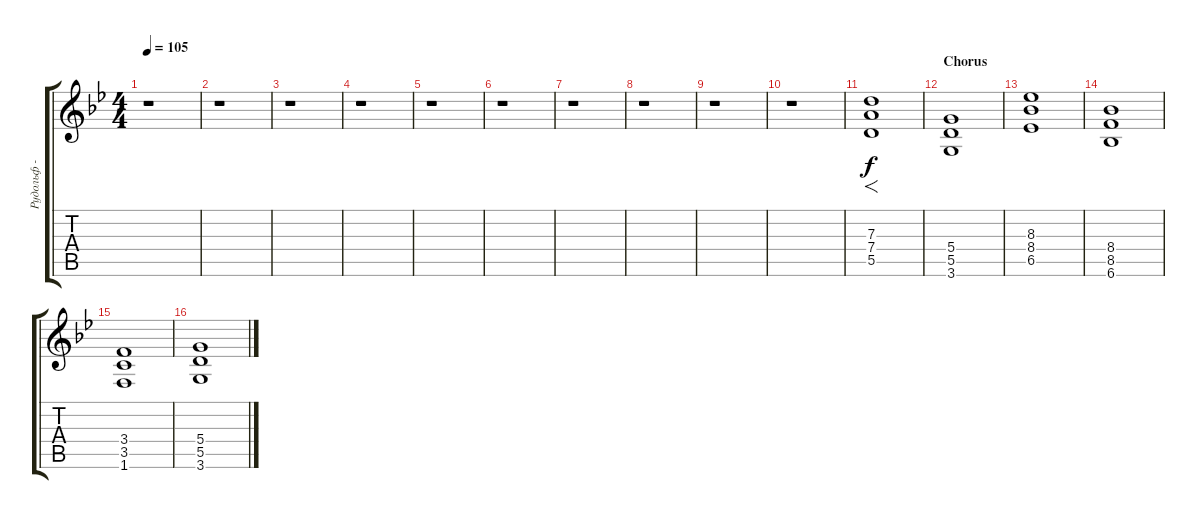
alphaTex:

\track ("Рудольф - Flying V" "Рудольф - ") {instrument overdrivenguitar}
\staff {score tabs}
\tuning (E4 B3 G3 D3 A2 E2) {hide}
\ts (4 4)
\tempo 105
\clef g2
\ks gminor
r.1{dy f} |
r.1 |
r.1 |
r.1 |
r.1 |
r.1 |
r.1 |
r.1 |
r.1 |
r.1 |
(7.3 7.4 5.5).1{f} |
\section ("" "Chorus")
(5.4 5.5 3.6).1 |
(8.3 8.4 6.5).1 |
(8.4 8.5 6.6).1 |
(3.4 3.5 1.6).1 |
(5.4 5.5 3.6).1
